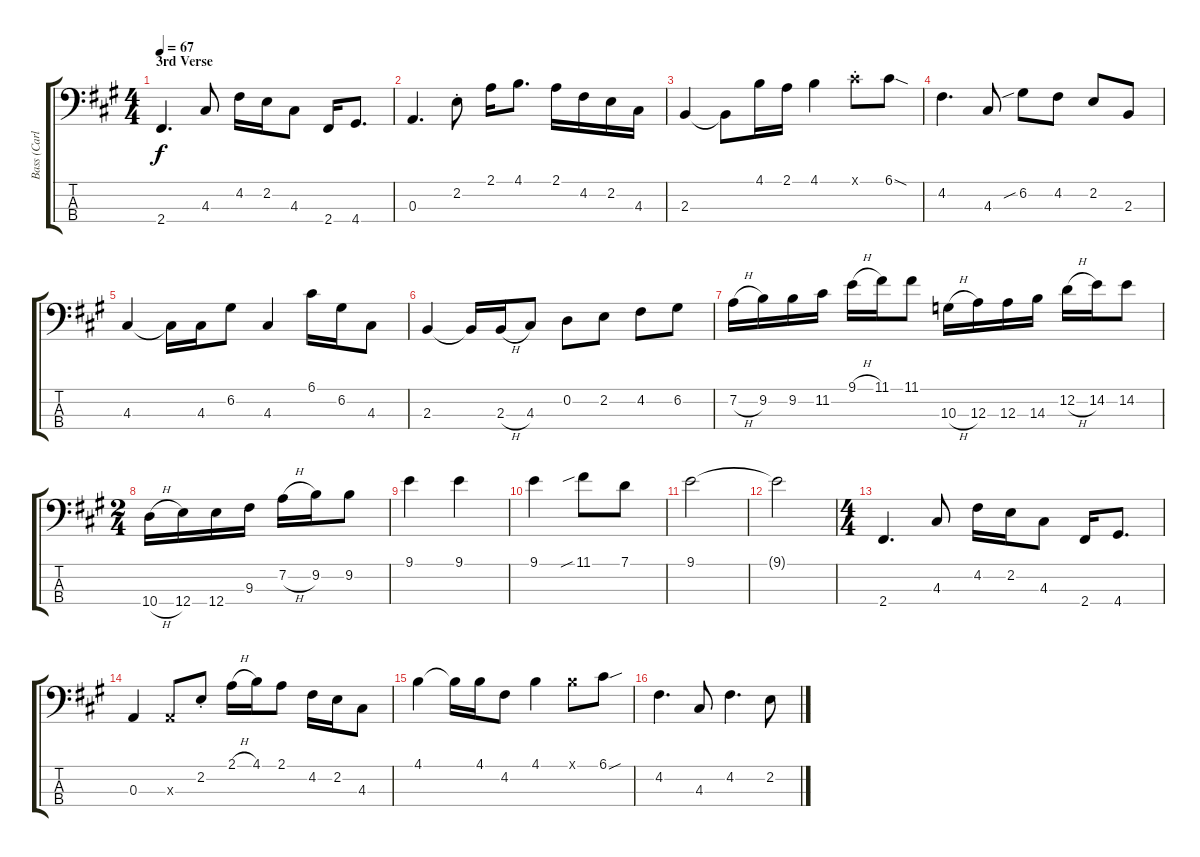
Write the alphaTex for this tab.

\track ("Bass (Carl Radle)" "Bass (Carl") {instrument electricbassfinger}
\staff {score tabs}
\tuning (G2 D2 A1 E1) {hide}
\ts (4 4)
\section ("" "3rd Verse")
\tempo 67
\clef f4
\ks a
2.4.4{d dy f} 4.3.8 4.2.16 2.2.16 4.3.8 2.4.16 4.4.8{d} |
0.3.4{d} 2.2{st}.8 2.1.16 4.1.8{d} 2.1.16 4.2.16 2.2.16 4.3.16 |
2.3.4 2.3{t}.8 4.1.16 2.1.16 4.1.4 6.1{st x}.8 6.1{sod}.8 |
4.2.4{d} 4.3.8 6.2{sib}.8 4.2.8 2.2.8 2.3.8 |
4.3.4 4.3{t}.16 4.3.16 6.2.8 4.3.4 6.1.16 6.2.16 4.3.8 |
2.3.4 2.3{t}.16 2.3{h}.16 4.3.8 0.2.8 2.2.8 4.2.8 6.2.8 |
7.2{h}.16 9.2.16 9.2.16 11.2.16 9.1{h}.16 11.1.16 11.1.8 10.3{h}.16 12.3.16 12.3.16 14.3.16 12.2{h}.16 14.2.16 14.2.8 |
\ts (2 4)
10.4{h}.16 12.4.16 12.4.16 9.3.16 7.2{h}.16 9.2.16 9.2.8 |
9.1.4 9.1.4 |
9.1.4 11.1{sib}.8 7.1.8 |
9.1.2 |
9.1{t}.2 |
\ts (4 4)
2.4.4{d} 4.3.8 4.2.16 2.2.16 4.3.8 2.4.16 4.4.8{d} |
0.3.4 0.3{x}.8 2.2{st}.8 2.1{h}.16 4.1.16 2.1.8 4.2.16 2.2.16 4.3.8 |
4.1.4 4.1{t}.16 4.1.16 4.2.8 4.1.4 4.1{x}.8 6.1{sou}.8 |
4.2.4{d} 4.3.8 4.2.4{d} 2.2.8
